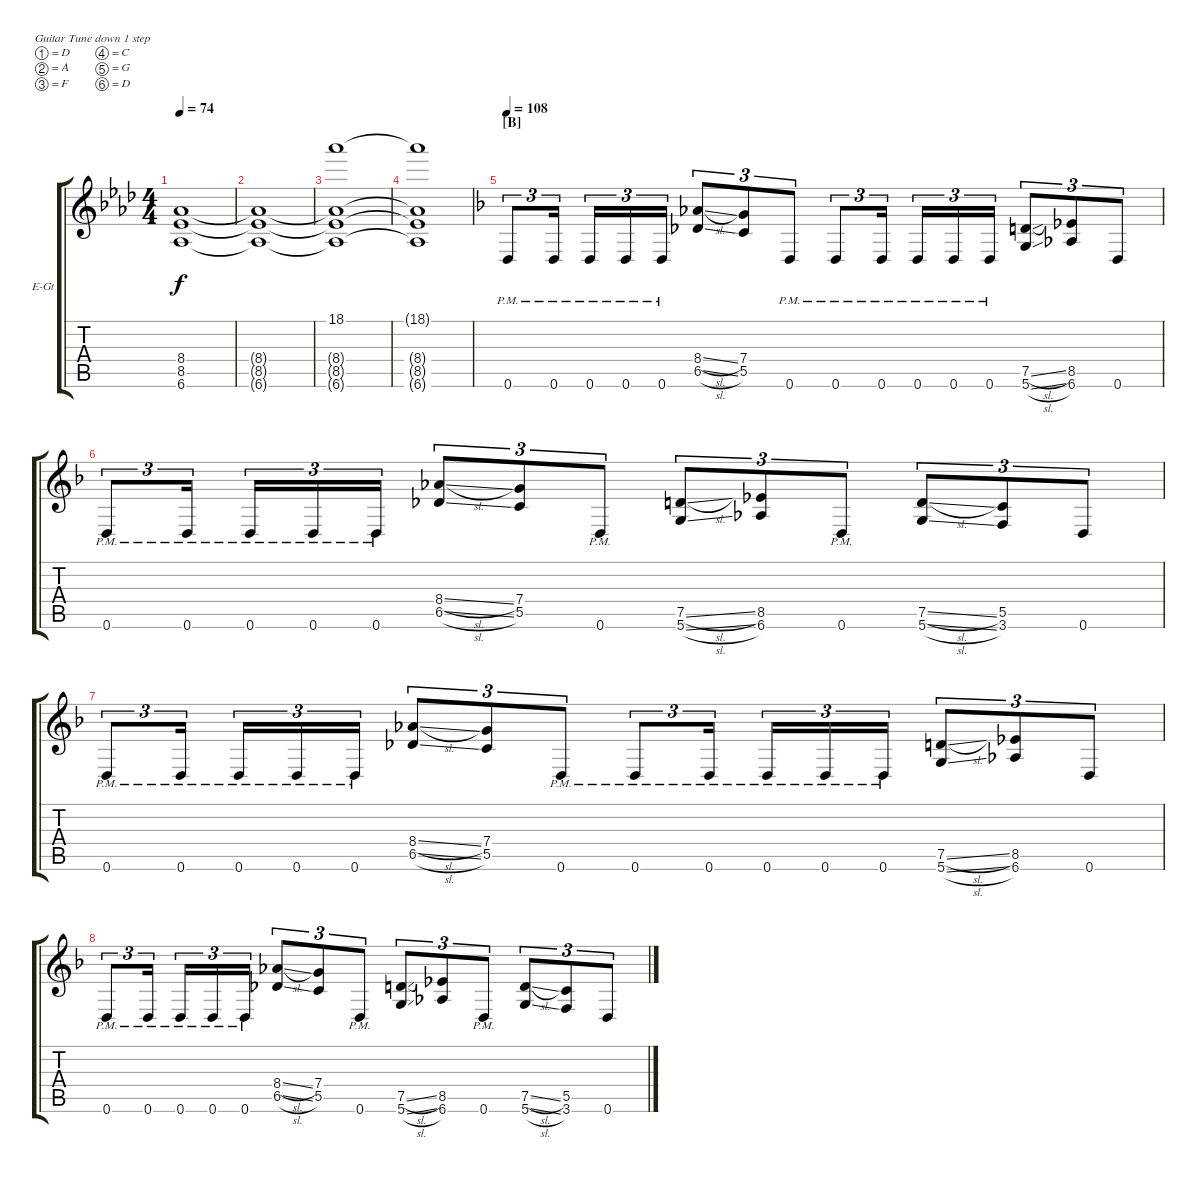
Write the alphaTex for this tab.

\defaultSystemsLayout 4
\bracketExtendMode groupsimilarinstruments
\firstSystemTrackNameOrientation horizontal
\otherSystemsTrackNameOrientation horizontal
\track ("Electric Guitar" "E-Gt") {instrument distortionguitar}
\staff {score tabs}
\tuning (D4 A3 F3 C3 G2 D2)
\ts (4 4)
\tempo 74
\clef g2
\ks ab
(8.4{t} 8.5{t} 6.6{t}).1{dy f} |
(8.4{t} 8.5{t} 6.6{t}).1 |
(6.6{t} 8.5{t} 8.4{t} 18.1).1 |
(6.6{t} 8.5{t} 8.4{t} 18.1{t}).1 |
\section ("B" "")
\tempo 108
\ks f
0.6{pm}.8{tu (3 2)} 0.6{pm}.16{tu (3 2)} 0.6{pm}.16{tu (3 2)} 0.6{pm}.16{tu (3 2)} 0.6{pm}.16{tu (3 2)} (6.5{sl} 8.4{sl}).8{tu (3 2)} (5.5 7.4).8{tu (3 2)} 0.6{pm}.8{tu (3 2)} 0.6{pm}.8{tu (3 2)} 0.6{pm}.16{tu (3 2)} 0.6{pm}.16{tu (3 2)} 0.6{pm}.16{tu (3 2)} 0.6{pm}.16{tu (3 2)} (5.6{sl} 7.5{sl}).8{tu (3 2)} (6.6 8.5).8{tu (3 2)} 0.6.8{tu (3 2)} |
0.6{pm}.8{tu (3 2)} 0.6{pm}.16{tu (3 2)} 0.6{pm}.16{tu (3 2)} 0.6{pm}.16{tu (3 2)} 0.6{pm}.16{tu (3 2)} (6.5{sl} 8.4{sl}).8{tu (3 2)} (5.5 7.4).8{tu (3 2)} 0.6{pm}.8{tu (3 2)} (5.6{sl} 7.5{sl}).8{tu (3 2)} (6.6 8.5).8{tu (3 2)} 0.6{pm}.8{tu (3 2)} (5.6{sl} 7.5{sl}).8{tu (3 2)} (3.6 5.5).8{tu (3 2)} 0.6.8{tu (3 2)} |
0.6{pm}.8{tu (3 2)} 0.6{pm}.16{tu (3 2)} 0.6{pm}.16{tu (3 2)} 0.6{pm}.16{tu (3 2)} 0.6{pm}.16{tu (3 2)} (6.5{sl} 8.4{sl}).8{tu (3 2)} (5.5 7.4).8{tu (3 2)} 0.6{pm}.8{tu (3 2)} 0.6{pm}.8{tu (3 2)} 0.6{pm}.16{tu (3 2)} 0.6{pm}.16{tu (3 2)} 0.6{pm}.16{tu (3 2)} 0.6{pm}.16{tu (3 2)} (5.6{sl} 7.5{sl}).8{tu (3 2)} (6.6 8.5).8{tu (3 2)} 0.6.8{tu (3 2)} |
0.6{pm}.8{tu (3 2)} 0.6{pm}.16{tu (3 2)} 0.6{pm}.16{tu (3 2)} 0.6{pm}.16{tu (3 2)} 0.6{pm}.16{tu (3 2)} (6.5{sl} 8.4{sl}).8{tu (3 2)} (5.5 7.4).8{tu (3 2)} 0.6{pm}.8{tu (3 2)} (5.6{sl} 7.5{sl}).8{tu (3 2)} (6.6 8.5).8{tu (3 2)} 0.6{pm}.8{tu (3 2)} (5.6{sl} 7.5{sl}).8{tu (3 2)} (3.6 5.5).8{tu (3 2)} 0.6.8{tu (3 2)}
